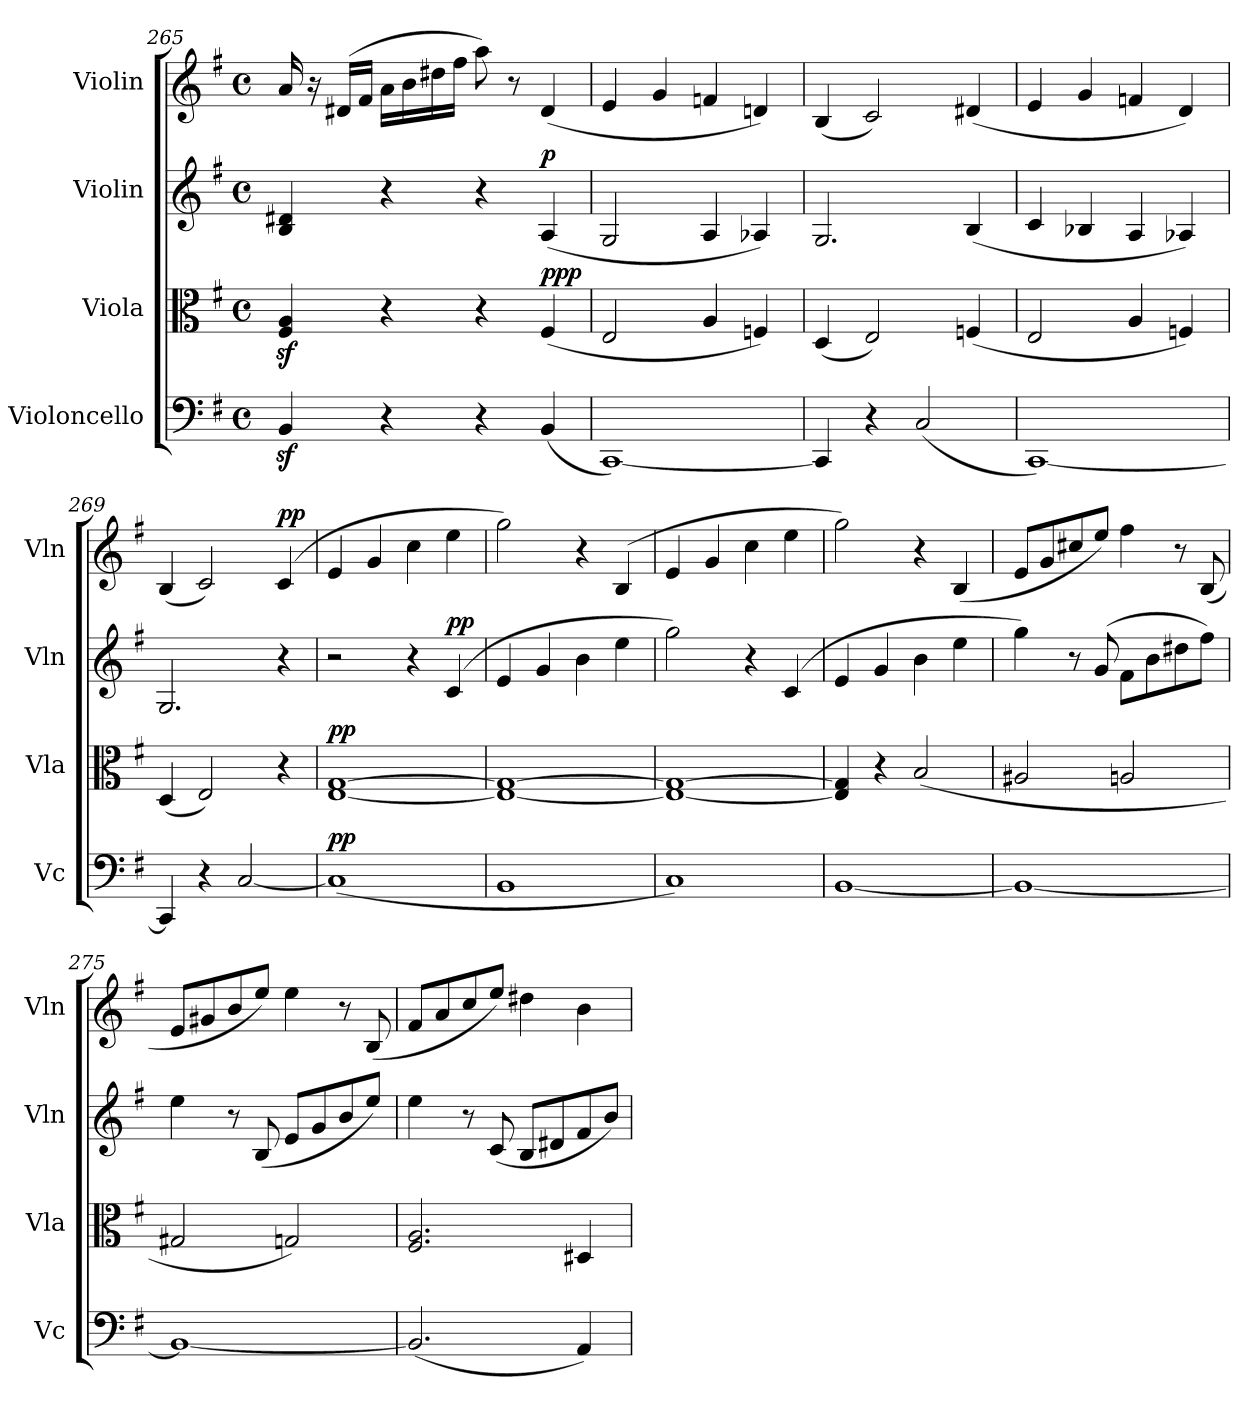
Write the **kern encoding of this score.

**kern	**dynam	**kern	**dynam	**kern	**dynam	**kern	**dynam
*part4	*part4	*part3	*part3	*part2	*part2	*part1	*part1
*staff4	*staff4	*staff3	*staff3	*staff2	*staff2	*staff1	*staff1
*I"Violoncello	*	*I"Viola	*	*I"Violin	*	*I"Violin	*
*I'Vc	*	*I'Vla	*	*I'Vln	*	*I'Vln	*
*clefF4	*	*clefC3	*	*clefG2	*	*clefG2	*
*k[f#]	*	*k[f#]	*	*k[f#]	*	*k[f#]	*
*M4/4	*	*M4/4	*	*M4/4	*	*M4/4	*
*met(c)	*	*met(c)	*	*met(c)	*	*met(c)	*
=265	=265	=265	=265	=265	=265	=265	=265
4BBz>/	.	4F#/z> 4A/z>	.	4B/ 4d#X/	.	16a/	.
.	.	.	.	.	.	16r	.
.	.	.	.	.	.	(16d#X/LL	.
.	.	.	.	.	.	16f#/JJ	.
4r	.	4r	.	4r	.	16a\LL	.
.	.	.	.	.	.	16b\	.
.	.	.	.	.	.	16dd#X\	.
.	.	.	.	.	.	16ff#\JJ	.
4r	.	4r	.	4r	.	8aa\)	.
.	.	.	.	.	.	8r	.
!	!	!	!LO:DY:a	!	!	!	!
!	!	!	!LO:DY:n=1:a	!	!	!	!
!	!	!	!LO:DY:n=2:b	!	!LO:DY:a	!	!
(4BB/	.	(4F#/	p p p	(4A/	p	(4d#/	.
=266	=266	=266	=266	=266	=266	=266	=266
[1CC)	.	2E/	.	2G/	.	4e/	.
.	.	.	.	.	.	4g/	.
.	.	4A/	.	4A/	.	4fn/	.
.	.	4Fn/)	.	4A-X/)	.	4dn/)	.
=267	=267	=267	=267	=267	=267	=267	=267
4CC/]	.	(4D/	.	2.G/	.	(4B/	.
4r	.	2E/)	.	.	.	2c/)	.
(2C/	.	.	.	.	.	.	.
.	.	(4Fn/	.	(4B/	.	(4d#X/	.
!!LO:LB:g=z
=268	=268	=268	=268	=268	=268	=268	=268
[1CC)	.	2E/	.	4c/	.	4e/	.
.	.	.	.	4B-X/	.	4g/	.
.	.	4A/	.	4A/	.	4fn/	.
.	.	4Fn/)	.	4A-X/)	.	4d/)	.
=269	=269	=269	=269	=269	=269	=269	=269
4CC/]	.	(4D/	.	2.G/	.	(4B/	.
4r	.	2E/)	.	.	.	2c/)	.
[2C/	.	.	.	.	.	.	.
!	!	!	!	!	!	!	!LO:DY:a
.	.	4r	.	4r	.	(4c/	pp
=270	=270	=270	=270	=270	=270	=270	=270
!	!LO:DY:a	!	!LO:DY:a	!	!	!	!
(1C]	pp	[1E [1G	pp	2r	.	4e/	.
.	.	.	.	.	.	4g/	.
.	.	.	.	4r	.	4cc\	.
!	!	!	!	!	!LO:DY:a	!	!
.	.	.	.	(4c/	pp	4ee\	.
=271	=271	=271	=271	=271	=271	=271	=271
1BB	.	1E_ 1G_	.	4e/	.	2gg\)	.
.	.	.	.	4g/	.	.	.
.	.	.	.	4b\	.	4r	.
.	.	.	.	4ee\	.	(4B/	.
=272	=272	=272	=272	=272	=272	=272	=272
1C)	.	1E_ 1G_	.	2gg\)	.	4e/	.
.	.	.	.	.	.	4g/	.
.	.	.	.	4r	.	4cc\	.
.	.	.	.	(4c/	.	4ee\	.
=273	=273	=273	=273	=273	=273	=273	=273
[1BB	.	4E/] 4G/]	.	4e/	.	2gg\)	.
.	.	4r	.	4g/	.	.	.
.	.	(2B/	.	4b\	.	4r	.
.	.	.	.	4ee\	.	(4B/	.
=274	=274	=274	=274	=274	=274	=274	=274
1BB_	.	2A#X/	.	4gg\)	.	8e/L	.
.	.	.	.	.	.	8g/	.
.	.	.	.	8r	.	8cc#X/	.
.	.	.	.	(8g/	.	8ee/J)	.
.	.	2An/	.	8f#\L	.	4ff#\	.
.	.	.	.	8b\	.	.	.
.	.	.	.	8dd#X\	.	8r	.
.	.	.	.	8ff#\J)	.	(8B/	.
=275	=275	=275	=275	=275	=275	=275	=275
1BB_	.	2G#X/	.	4ee\	.	8e/L	.
.	.	.	.	.	.	8g#X/	.
.	.	.	.	8r	.	8b/	.
.	.	.	.	(8B/	.	8ee/J)	.
.	.	2Gn/)	.	8e/L	.	4ee\	.
.	.	.	.	8g/	.	.	.
.	.	.	.	8b/	.	8r	.
.	.	.	.	8ee/J)	.	(8B/	.
!!LO:LB:g=z
=276	=276	=276	=276	=276	=276	=276	=276
(2.BB/]	.	2.F#/ 2.A/	.	4ee\	.	8f#/L	.
.	.	.	.	.	.	8a/	.
.	.	.	.	8r	.	8cc/	.
.	.	.	.	(8c/	.	8ee/J)	.
.	.	.	.	8B/L	.	4dd#X\	.
.	.	.	.	8d#X/	.	.	.
4AA/)	.	4D#X/	.	8f#/	.	4b\	.
.	.	.	.	8b/J)	.	.	.
=	=	=	=	=	=	=	=
*-	*-	*-	*-	*-	*-	*-	*-
